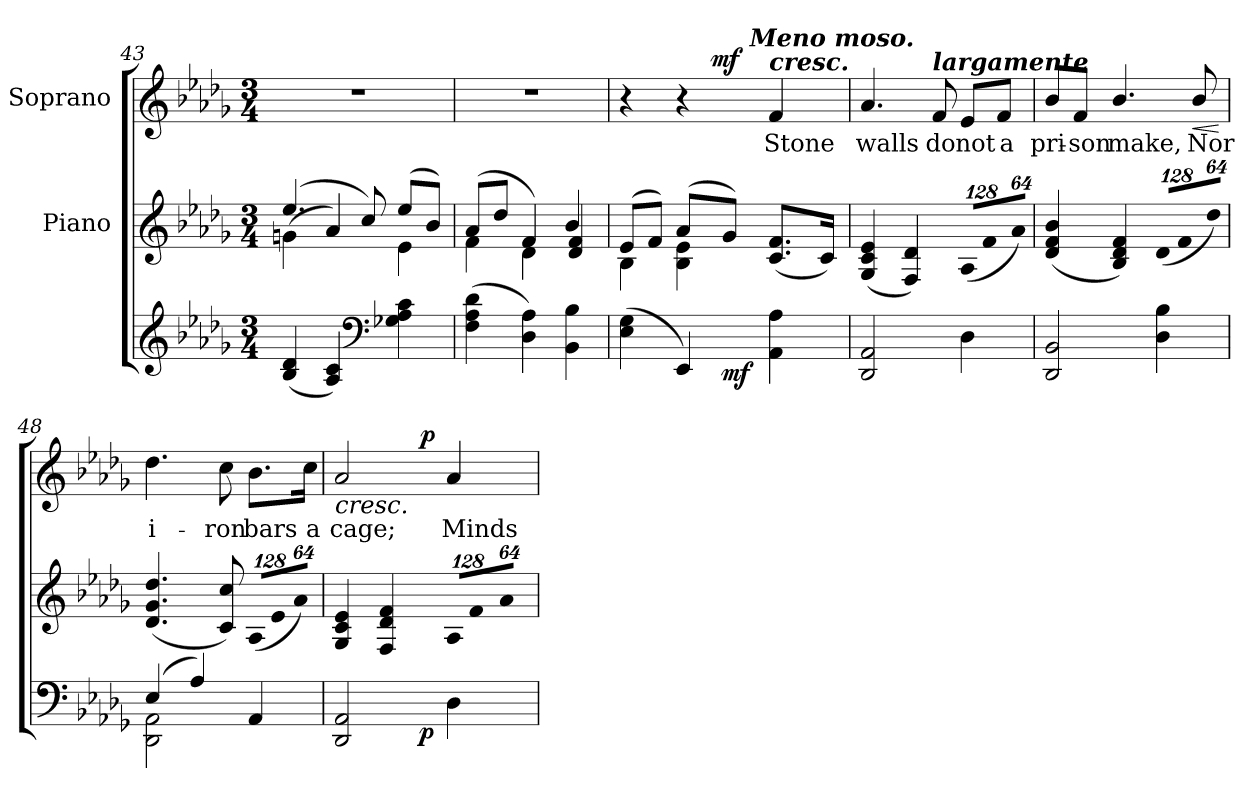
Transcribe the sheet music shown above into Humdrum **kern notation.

**kern	**dynam	**kern	**kern	**text	**dynam
*part3	*part3	*part2	*part1	*part1	*part1
*staff3	*staff3	*staff2	*staff1	*staff1	*staff1
*	*	*I"Piano	*I"Soprano	*	*
!!LO:PB:g=z
*clefG2	*	*clefG2	*clefG2	*	*
*k[b-e-a-d-g-]	*	*k[b-e-a-d-g-]	*k[b-e-a-d-g-]	*	*
*D-:	*	*D-:	*D-:	*	*
*M3/4	*	*M3/4	*M3/4	*	*
=43	=43	=43	=43	=43	=43
*	*	*^	*	*	*
!	!	!	!	!LO:N:vis=1	!	!
(4B-i/ 4d-i	.	(4.ee-i/	(4gni\	2.r	.	.
4A-i/ 4ci)	.	.	4a-i/)	.	.	.
.	.	8cci/)	.	.	.	.
*clefF4	*	*	*	*	*	*
4G-Xi\ 4A-i 4ci	.	(8ee-i/L	4e-i\	.	.	.
.	.	8b-i/J)	.	.	.	.
=44	=44	=44	=44	=44	=44	=44
!	!	!	!	!LO:N:vis=1	!	!
(4Fi\ 4A-i 4d-i	.	(8a-i/L	4fi\	2.r	.	.
.	.	8dd-i/J	.	.	.	.
4D-i\ 4A-i)	.	4fi/)	4d-i\	.	.	.
4BB-i\ 4B-i	.	4b-i/	4d-i/ 4fi	.	.	.
=45	=45	=45	=45	=45	=45	=45
*^	*	*	*	*^	*	*
*	*	*	*	*	*	*^	*	*
(4E-i\ 4G-i	4.ryy	.	(8e-i/L	4B-i\	4r	4ryy	4ryy	.	.
.	.	.	8fi/J)	.	.	.	.	.	.
4EE-i/)	.	.	(8a-i/L	4B-i\ 4e-i	4r	16ryy	8ryy	.	.
.	.	.	.	.	.	32ryy	.	.	.
.	.	.	.	.	.	256..ryy	.	.	.
.	.	.	.	.	.	4ryy	.	.	mf
.	4.ryy	mf	8g-i/J)	.	.	.	32ryy	.	.
.	.	.	.	.	.	.	64ryy	.	.
.	.	.	.	.	.	.	128ryy	.	.
.	.	.	.	.	.	.	512ryy	.	.
!	!	!	!	!	!	!	!LO:TX:a:Bi:t=Meno moso.	!	!
.	.	.	.	.	.	.	4ryy	.	.
!	!	!	!	!	!LO:TX:a:Bi:t=cresc.	!	!	!	!
!	!	!	!	!	!	!	!	!LO:LY:b:color=#000000	!
4AA-i\ 4A-i	.	.	(8.ci/ 8.fiL	4ryy	4fi/	.	.	Stone	.
.	.	.	.	.	.	8ryy	.	.	.
.	.	.	.	.	.	.	16ryy	.	.
.	.	.	16ci/Jk)	.	.	.	.	.	.
.	.	.	.	.	.	64ryy	.	.	.
.	.	.	.	.	.	128ryy	.	.	.
.	.	.	.	.	.	.	256.ryy	.	.
.	.	.	.	.	.	1024ryy	.	.	.
*v	*v	*	*	*	*v	*v	*v	*	*
*	*	*v	*v	*	*	*
=46	=46	=46	=46	=46	=46
*^	*	*^	*^	*	*
*	*	*	*	*	*	*^	*	*
!	!	!	!	!	!	!	!	!LO:LY:b:color=#000000	!
*v	*v	*	*	*	*v	*v	*v	*	*
*	*	*v	*v	*	*	*
2DD-i/ 2AA-i	.	(4G-i/ 4ci 4e-i	4.a-i/	walls	.
.	.	4Fi/ 4d-i)	.	.	.
!	!	!	!LO:TX:a:Bi:t=largamente	!	!
!	!	!	!	!LO:LY:b:color=#000000	!
.	.	.	8fi/	do	.
*	*	*Xbrackettup	*	*	*
!	!	!LO:N:vis=8	!	!	!
!	!	!	!	!LO:LY:b:color=#000000	!
4D-i\	.	(1024%85A-i/L	8e-i/L	not	.
!	!	!LO:N:vis=8	!	!	!
.	.	1024%85fi/	.	.	.
!	!	!	!	!LO:LY:b:color=#000000	!
.	.	.	8fi/J	a	.
!	!	!LO:N:vis=8	!	!	!
.	.	512%43a-i/J)	.	.	.
!!LO:LB:g=z
=47	=47	=47	=47	=47	=47
!	!	!	!	!LO:LY:b:color=#000000	!
2DD-i/ 2BB-i	.	(4d-i/ 4fi 4b-i	8b-i/L	pri-	.
!	!	!	!	!LO:LY:b:color=#000000	!
.	.	.	8fi/J	-son	.
!	!	!	!	!LO:LY:b:color=#000000	!
.	.	4B-i/ 4d-i 4fi)	4.b-i/	make,	.
!	!	!LO:N:vis=8	!	!	!
4D-i\ 4B-i	.	(1024%85d-i/L	.	.	.
!	!	!LO:N:vis=8	!	!	!
.	.	1024%85fi/	.	.	.
!	!	!	!	!LO:LY:b:color=#000000	!LO:HP:b
.	.	.	8b-i/	Nor	<
!	!	!LO:N:vis=8	!	!	!
.	.	512%43dd-i/J)	.	.	.
.	.	.	.	.	[
=48	=48	=48	=48	=48	=48
*^	*	*	*	*	*
!	!	!	!	!	!LO:LY:b:color=#000000	!
(4E-i/	2DD-i\ 2AA-i	.	(4.d-i/ 4.g-i 4.dd-i	4.dd-i\	i-	.
4A-i/)	.	.	.	.	.	.
!	!	!	!	!	!LO:LY:b:color=#000000	!
.	.	.	8ci/ 8cci)	8cci\	-ron	.
!	!	!	!LO:N:vis=8	!	!	!
!	!	!	!	!	!LO:LY:b:color=#000000	!
4AA-i/	4ryy	.	(1024%85A-i/L	8.b-i\L	bars	.
!	!	!	!LO:N:vis=8	!	!	!
.	.	.	1024%85e-i/	.	.	.
!	!	!	!LO:N:vis=8	!	!	!
.	.	.	512%43a-i/J)	.	.	.
!	!	!	!	!	!LO:LY:b:color=#000000	!
.	.	.	.	16cci\Jk	a	.
=49	=49	=49	=49	=49	=49	=49
!	!	!	!	!	!LO:LY:b:color=#000000	!LO:HP:b
*	*	*	*	*^	*	*
2DD-i/ 2AA-i	4ryy	.	4G-i/ 4ci 4e-i	2a-i/	4ryy	cage;	<
.	8ryy	.	4Fi/ 4d-i 4fi	.	8ryy	.	.
.	64ryy	.	.	.	64ryy	.	.
.	512ryy	.	.	.	512.ryy	.	.
.	4ryy	p	.	.	.	.	.
.	.	.	.	.	4ryy	.	p
!	!	!	!LO:N:vis=8	!	!	!	!
!	!	!	!	!	!	!LO:LY:b:color=#000000	!
4D-i\	.	.	1024%85A-i/L	4a-i/	.	Minds	.
!	!	!	!LO:N:vis=8	!	!	!	!
.	.	.	1024%85fi/	.	.	.	.
.	16ryy	.	.	.	.	.	.
.	.	.	.	.	16ryy	.	.
!	!	!	!LO:N:vis=8	!	!	!	!
.	.	.	512%43a-i/J	.	.	.	.
.	32ryy	.	.	.	.	.	.
.	.	.	.	.	32ryy	.	.
.	128..ryy	.	.	.	.	.	.
.	.	.	.	.	128ryy	.	.
.	.	.	.	.	256ryy	.	.
.	.	.	.	.	1024ryy	.	.
.	.	.	.	.	.	.	[
*v	*v	*	*	*v	*v	*	*
=	=	=	=	=	=
*-	*-	*-	*-	*-	*-
